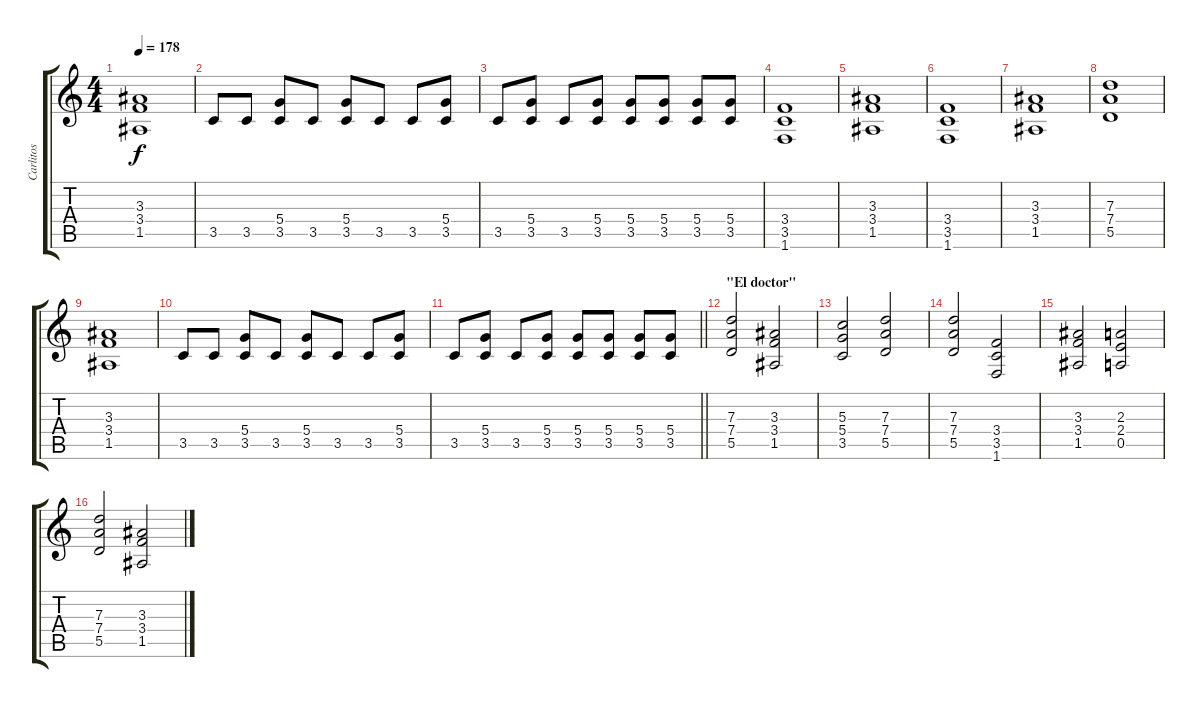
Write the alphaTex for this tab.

\track ("Carlitos" "Carlitos") {instrument distortionguitar}
\staff {score tabs}
\tuning (E4 B3 G3 D3 A2 E2) {hide}
\ts (4 4)
\tempo 178
\clef g2
\ks c
(3.3 3.4 1.5).1{dy f} |
3.5.8 3.5.8 (5.4 3.5).8 3.5.8 (5.4 3.5).8 3.5.8 3.5.8 (5.4 3.5).8 |
3.5.8 (5.4 3.5).8 3.5.8 (5.4 3.5).8 (5.4 3.5).8 (5.4 3.5).8 (5.4 3.5).8 (5.4 3.5).8 |
(3.4 3.5 1.6).1 |
(3.3 3.4 1.5).1 |
(3.4 3.5 1.6).1 |
(3.3 3.4 1.5).1 |
(7.3 7.4 5.5).1 |
(3.3 3.4 1.5).1 |
3.5.8 3.5.8 (5.4 3.5).8 3.5.8 (5.4 3.5).8 3.5.8 3.5.8 (5.4 3.5).8 |
\barLineRight lightlight
3.5.8 (5.4 3.5).8 3.5.8 (5.4 3.5).8 (5.4 3.5).8 (5.4 3.5).8 (5.4 3.5).8 (5.4 3.5).8 |
\section ("" "\"El doctor\"")
(7.3 7.4 5.5).2 (3.3 3.4 1.5).2 |
(5.3 5.4 3.5).2 (7.3 7.4 5.5).2 |
(7.3 7.4 5.5).2 (3.4 3.5 1.6).2 |
(3.3 3.4 1.5).2 (2.3 2.4 0.5).2 |
(7.3 7.4 5.5).2 (3.3 3.4 1.5).2
